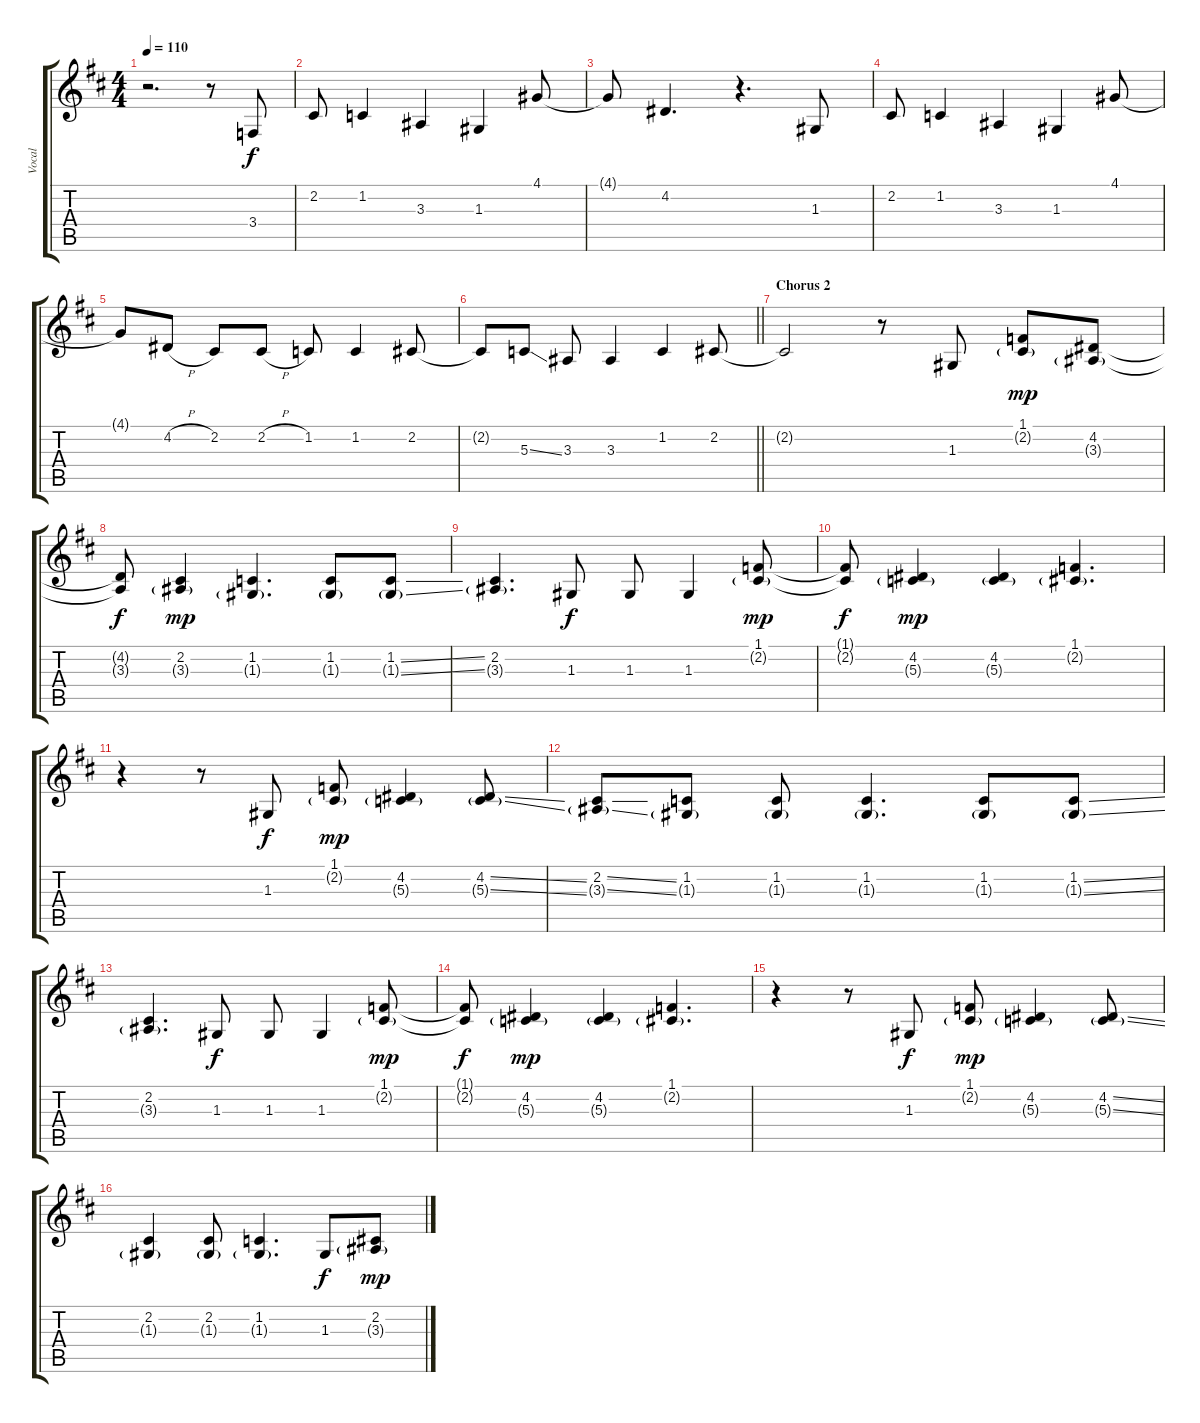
\track ("Vocal" "Vocal") {instrument lead2sawtooth}
\staff {score tabs}
\tuning (E4 B3 G3 D3 A2 E2) {hide}
\ts (4 4)
\tempo 110
\clef g2
\ks d
r.2{d dy f} r.8 3.4.8 |
2.2.8 1.2.4 3.3.4 1.3.4 4.1.8 |
4.1{t}.8 4.2.4{d} r.4{d} 1.3.8 |
2.2.8 1.2.4 3.3.4 1.3.4 4.1.8 |
4.1{t}.8 4.2{h}.8 2.2.8 2.2{h}.8 1.2.8 1.2.4 2.2.8 |
\barLineRight lightlight
2.2{t}.8 5.3{ss}.8 3.3.8 3.3.4 1.2.4 2.2.8 |
\section ("" "Chorus 2")
2.2{t}.2 r.8 1.3.8 (1.1 2.2{g}).8{dy mp} (4.2 3.3{g}).8 |
(4.2{t} 3.3{t}).8{dy f} (2.2 3.3{g}).4{dy mp} (1.2 1.3{g}).4{d} (1.2 1.3{g}).8 (1.2{ss} 1.3{ss g}).8 |
(2.2 3.3{g}).4{d} 1.3.8{dy f} 1.3.8 1.3.4 (1.1 2.2{g}).8{dy mp} |
(1.1{t} 2.2{t}).8{dy f} (4.2 5.3{g}).4{dy mp} (4.2 5.3{g}).4 (1.1 2.2{g}).4{d} |
r.4 r.8 1.3.8{dy f} (1.1 2.2{g}).8{dy mp} (4.2 5.3{g}).4 (4.2{ss} 5.3{ss g}).8 |
(2.2{ss} 3.3{ss g}).8 (1.2 1.3{g}).8 (1.2 1.3{g}).8 (1.2 1.3{g}).4{d} (1.2 1.3{g}).8 (1.2{ss} 1.3{ss g}).8 |
(2.2 3.3{g}).4{d} 1.3.8{dy f} 1.3.8 1.3.4 (1.1 2.2{g}).8{dy mp} |
(1.1{t} 2.2{t}).8{dy f} (4.2 5.3{g}).4{dy mp} (4.2 5.3{g}).4 (1.1 2.2{g}).4{d} |
r.4 r.8 1.3.8{dy f} (1.1 2.2{g}).8{dy mp} (4.2 5.3{g}).4 (4.2{ss} 5.3{ss g}).8 |
(2.2 1.3{g}).4 (2.2 1.3{g}).8 (1.2 1.3{g}).4{d} 1.3.8{dy f} (2.2 3.3{g}).8{dy mp}
